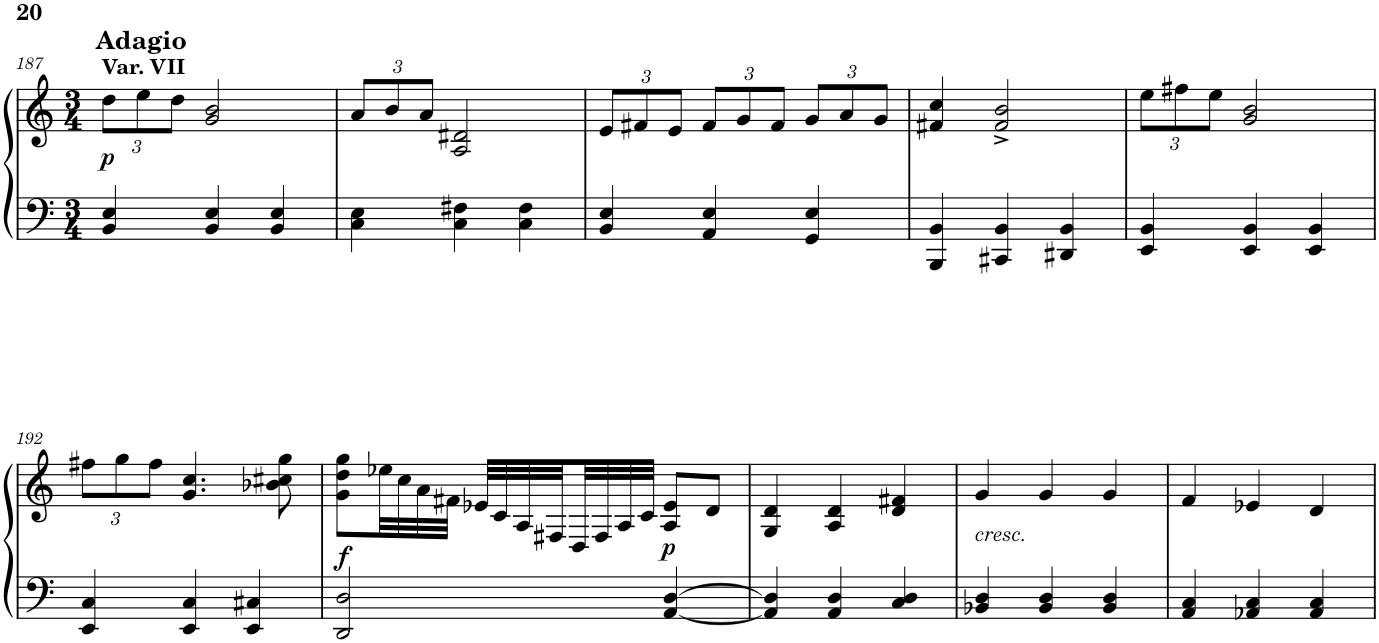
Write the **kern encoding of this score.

**kern	**kern	**dynam
*part1	*part1	*part1
*staff2	*staff1	*staff1/2
*I"Piano	*	*
*I'Pno.	*	*
!!LO:PB:g=z
*clefF4	*clefG2	*
*k[]	*k[]	*
*M3/4	*M3/4	*
*	*Xbrackettup	*
=187	=187	=187
!	!LO:TX:a:B:t=Adagio	!
!	!LO:TX:a:B:t=Var. VII	!
!	!	!LO:DY:b
4BB/ 4E/	12dd\L	p
.	12ee\	.
.	12dd\J	.
4BB/ 4E/	2g/ 2b/	.
4BB/ 4E/	.	.
=188	=188	=188
4C\ 4E\	12a/L	.
.	12b/	.
.	12a/J	.
4C\ 4F#X\	2A/ 2d#X/	.
4C\ 4F#\	.	.
=189	=189	=189
4BB/ 4E/	12e/L	.
.	12f#X/	.
.	12e/J	.
4AA/ 4E/	12f#/L	.
.	12g/	.
.	12f#/J	.
4GG/ 4E/	12g/L	.
.	12a/	.
.	12g/J	.
=190	=190	=190
4BBB/ 4BB/	4f#X/ 4cc/	.
4CC#X/ 4BB/	2f#/^ 2b/^	.
4DD#X/ 4BB/	.	.
=191	=191	=191
4EE/ 4BB/	12ee\L	.
.	12ff#X\	.
.	12ee\J	.
4EE/ 4BB/	2g/ 2b/	.
4EE/ 4BB/	.	.
!!LO:LB:g=z
=192	=192	=192
4EE/ 4C/	12ff#X\L	.
.	12gg\	.
.	12ff#\J	.
4EE/ 4C/	4.g/ 4.cc/	.
4EE/ 4C#X/	.	.
.	8b-X\ 8cc#X\ 8gg\	.
=193	=193	=193
!	!	!LO:DY:b
2DD/ 2D/	8g\ 8dd\ 8gg\L	f
.	32ee-X\LL	.
.	32cc\	.
.	32a\	.
.	32f#X\JJJ	.
.	32e-X/LLL	.
.	32c/	.
.	32A/	.
.	32F#X/	.
.	32D/	.
.	32F#/	.
.	32A/	.
.	32c/JJJ	.
!	!	!LO:DY:b
[4AA/ [4D/	8A/ 8e-/L	p
.	8d/J	.
=194	=194	=194
4AA/] 4D/]	4G/ 4d/	.
4AA/ 4D/	4A/ 4d/	.
4C/ 4D/	4d/ 4f#X/	.
=195	=195	=195
!	!LO:TX:b:i:t=cresc.	!
4BB-X/ 4D/	4g/	.
4BB-/ 4D/	4g/	.
4BB-/ 4D/	4g/	.
=196	=196	=196
4AA/ 4C/	4f/	.
4AA-X/ 4C/	4e-X/	.
4AA-/ 4C/	4d/	.
=	=	=
*-	*-	*-
